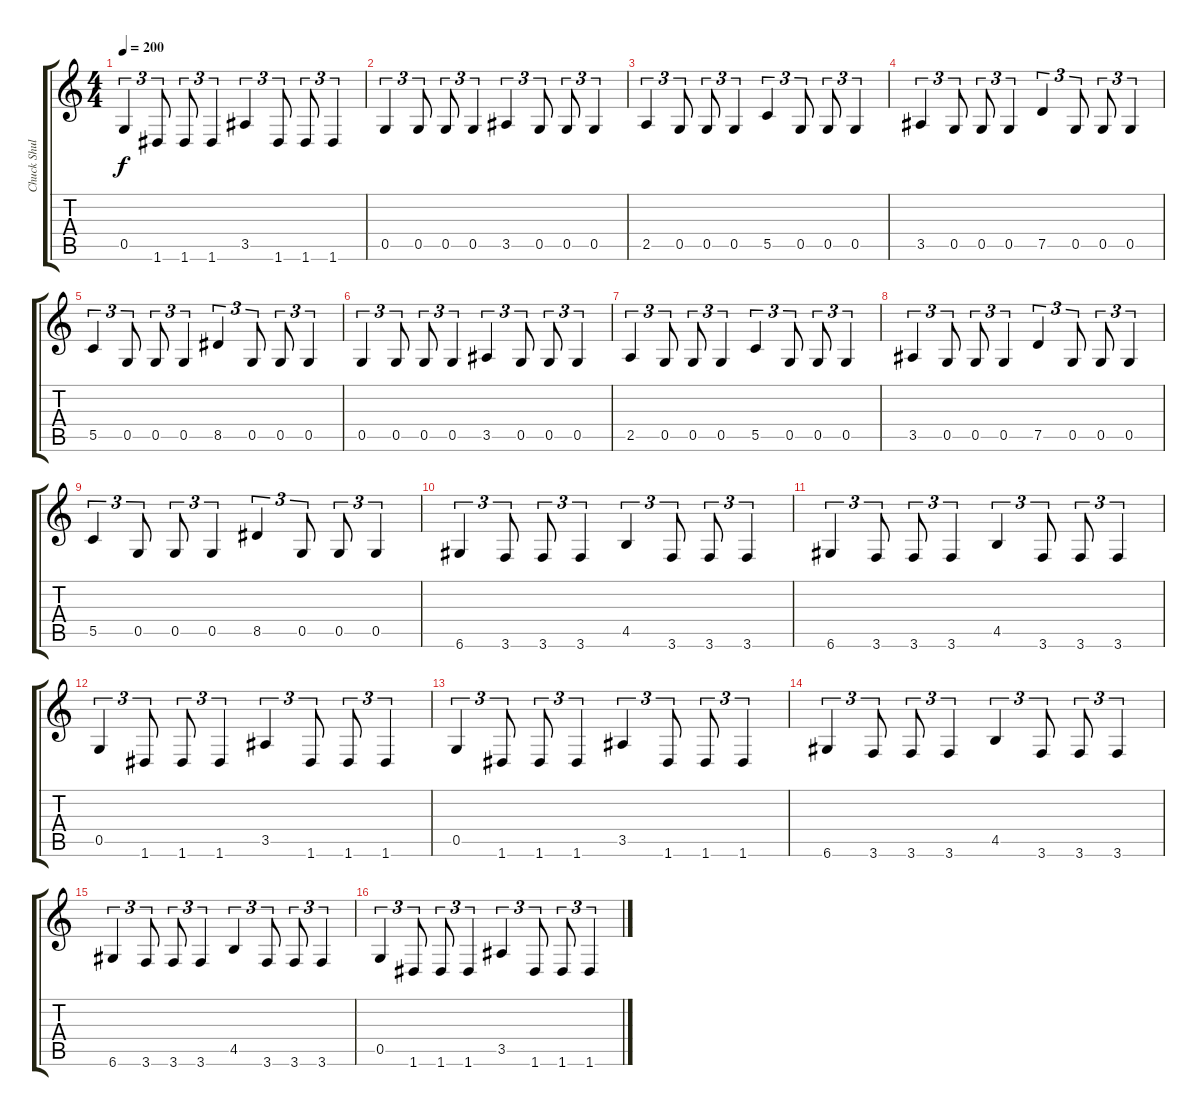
\track ("Chuck Shuldiner" "Chuck Shul") {instrument distortionguitar}
\staff {score tabs}
\tuning (D4 A3 F3 C3 G2 D2) {hide}
\ts (4 4)
\tempo 200
\clef g2
\ks c
0.5.4{tu (3 2) dy f} 1.6.8{tu (3 2)} 1.6.8{tu (3 2)} 1.6.4{tu (3 2)} 3.5.4{tu (3 2)} 1.6.8{tu (3 2)} 1.6.8{tu (3 2)} 1.6.4{tu (3 2)} |
0.5.4{tu (3 2)} 0.5.8{tu (3 2)} 0.5.8{tu (3 2)} 0.5.4{tu (3 2)} 3.5.4{tu (3 2)} 0.5.8{tu (3 2)} 0.5.8{tu (3 2)} 0.5.4{tu (3 2)} |
2.5.4{tu (3 2)} 0.5.8{tu (3 2)} 0.5.8{tu (3 2)} 0.5.4{tu (3 2)} 5.5.4{tu (3 2)} 0.5.8{tu (3 2)} 0.5.8{tu (3 2)} 0.5.4{tu (3 2)} |
3.5.4{tu (3 2)} 0.5.8{tu (3 2)} 0.5.8{tu (3 2)} 0.5.4{tu (3 2)} 7.5.4{tu (3 2)} 0.5.8{tu (3 2)} 0.5.8{tu (3 2)} 0.5.4{tu (3 2)} |
5.5.4{tu (3 2)} 0.5.8{tu (3 2)} 0.5.8{tu (3 2)} 0.5.4{tu (3 2)} 8.5.4{tu (3 2)} 0.5.8{tu (3 2)} 0.5.8{tu (3 2)} 0.5.4{tu (3 2)} |
0.5.4{tu (3 2)} 0.5.8{tu (3 2)} 0.5.8{tu (3 2)} 0.5.4{tu (3 2)} 3.5.4{tu (3 2)} 0.5.8{tu (3 2)} 0.5.8{tu (3 2)} 0.5.4{tu (3 2)} |
2.5.4{tu (3 2)} 0.5.8{tu (3 2)} 0.5.8{tu (3 2)} 0.5.4{tu (3 2)} 5.5.4{tu (3 2)} 0.5.8{tu (3 2)} 0.5.8{tu (3 2)} 0.5.4{tu (3 2)} |
3.5.4{tu (3 2)} 0.5.8{tu (3 2)} 0.5.8{tu (3 2)} 0.5.4{tu (3 2)} 7.5.4{tu (3 2)} 0.5.8{tu (3 2)} 0.5.8{tu (3 2)} 0.5.4{tu (3 2)} |
5.5.4{tu (3 2)} 0.5.8{tu (3 2)} 0.5.8{tu (3 2)} 0.5.4{tu (3 2)} 8.5.4{tu (3 2)} 0.5.8{tu (3 2)} 0.5.8{tu (3 2)} 0.5.4{tu (3 2)} |
6.6.4{tu (3 2)} 3.6.8{tu (3 2)} 3.6.8{tu (3 2)} 3.6.4{tu (3 2)} 4.5.4{tu (3 2)} 3.6.8{tu (3 2)} 3.6.8{tu (3 2)} 3.6.4{tu (3 2)} |
6.6.4{tu (3 2)} 3.6.8{tu (3 2)} 3.6.8{tu (3 2)} 3.6.4{tu (3 2)} 4.5.4{tu (3 2)} 3.6.8{tu (3 2)} 3.6.8{tu (3 2)} 3.6.4{tu (3 2)} |
0.5.4{tu (3 2)} 1.6.8{tu (3 2)} 1.6.8{tu (3 2)} 1.6.4{tu (3 2)} 3.5.4{tu (3 2)} 1.6.8{tu (3 2)} 1.6.8{tu (3 2)} 1.6.4{tu (3 2)} |
0.5.4{tu (3 2)} 1.6.8{tu (3 2)} 1.6.8{tu (3 2)} 1.6.4{tu (3 2)} 3.5.4{tu (3 2)} 1.6.8{tu (3 2)} 1.6.8{tu (3 2)} 1.6.4{tu (3 2)} |
6.6.4{tu (3 2)} 3.6.8{tu (3 2)} 3.6.8{tu (3 2)} 3.6.4{tu (3 2)} 4.5.4{tu (3 2)} 3.6.8{tu (3 2)} 3.6.8{tu (3 2)} 3.6.4{tu (3 2)} |
6.6.4{tu (3 2)} 3.6.8{tu (3 2)} 3.6.8{tu (3 2)} 3.6.4{tu (3 2)} 4.5.4{tu (3 2)} 3.6.8{tu (3 2)} 3.6.8{tu (3 2)} 3.6.4{tu (3 2)} |
0.5.4{tu (3 2)} 1.6.8{tu (3 2)} 1.6.8{tu (3 2)} 1.6.4{tu (3 2)} 3.5.4{tu (3 2)} 1.6.8{tu (3 2)} 1.6.8{tu (3 2)} 1.6.4{tu (3 2)}
